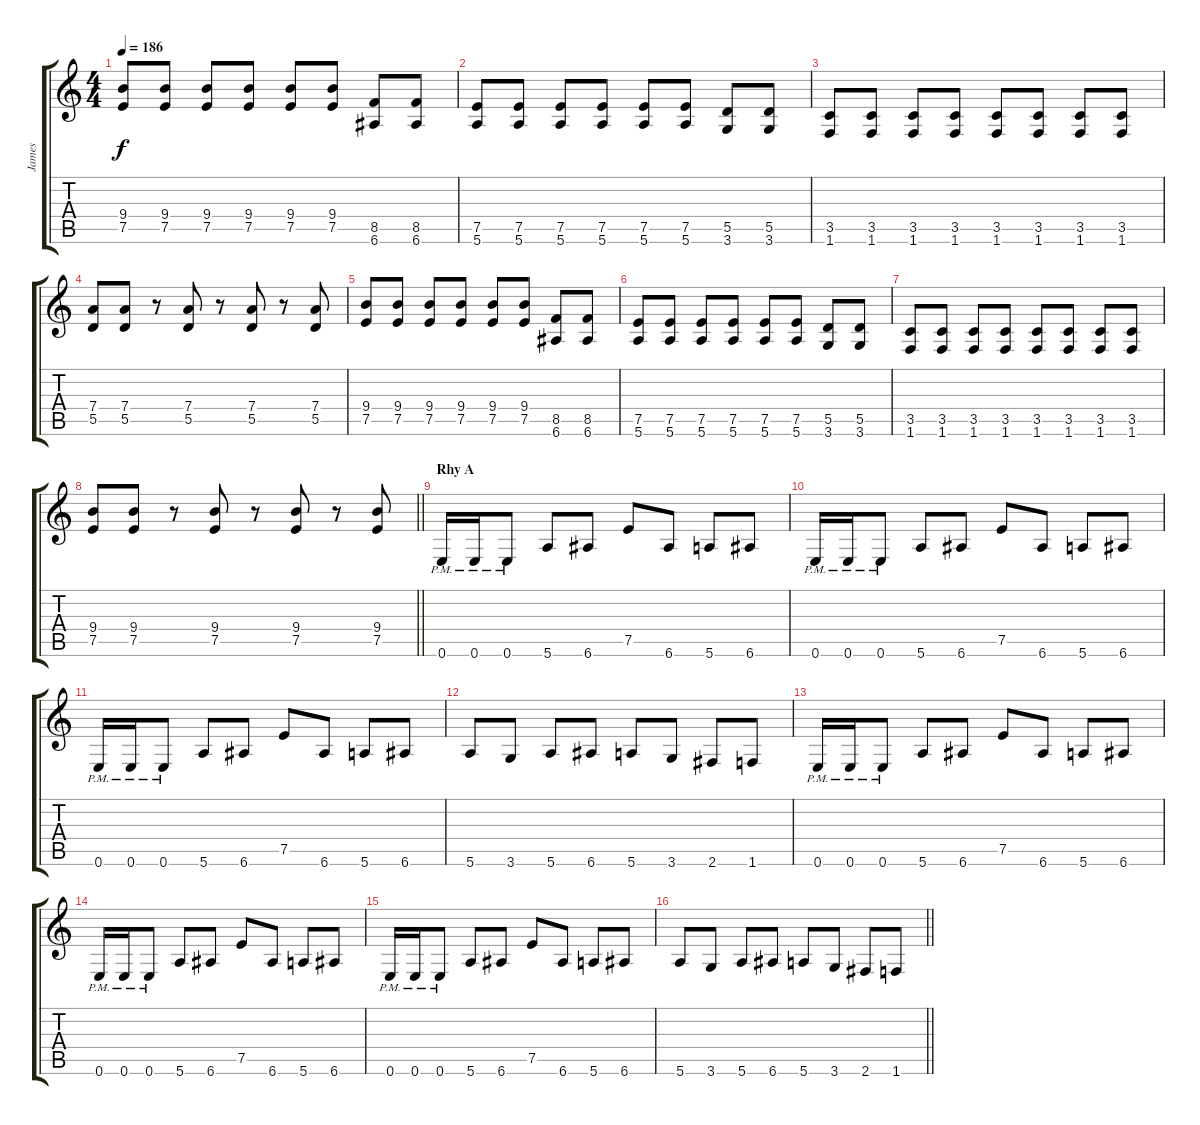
\track ("James" "James") {instrument distortionguitar}
\staff {score tabs}
\tuning (E4 B3 G3 D3 A2 E2) {hide}
\ts (4 4)
\tempo 186
\clef g2
\ks c
(9.4 7.5).8{dy f} (9.4 7.5).8 (9.4 7.5).8 (9.4 7.5).8 (9.4 7.5).8 (9.4 7.5).8 (8.5 6.6).8 (8.5 6.6).8 |
(7.5 5.6).8 (7.5 5.6).8 (7.5 5.6).8 (7.5 5.6).8 (7.5 5.6).8 (7.5 5.6).8 (5.5 3.6).8 (5.5 3.6).8 |
(3.5 1.6).8 (3.5 1.6).8 (3.5 1.6).8 (3.5 1.6).8 (3.5 1.6).8 (3.5 1.6).8 (3.5 1.6).8 (3.5 1.6).8 |
(7.4 5.5).8 (7.4 5.5).8 r.8 (7.4 5.5).8 r.8 (7.4 5.5).8 r.8 (7.4 5.5).8 |
(9.4 7.5).8 (9.4 7.5).8 (9.4 7.5).8 (9.4 7.5).8 (9.4 7.5).8 (9.4 7.5).8 (8.5 6.6).8 (8.5 6.6).8 |
(7.5 5.6).8 (7.5 5.6).8 (7.5 5.6).8 (7.5 5.6).8 (7.5 5.6).8 (7.5 5.6).8 (5.5 3.6).8 (5.5 3.6).8 |
(3.5 1.6).8 (3.5 1.6).8 (3.5 1.6).8 (3.5 1.6).8 (3.5 1.6).8 (3.5 1.6).8 (3.5 1.6).8 (3.5 1.6).8 |
\barLineRight lightlight
(9.4 7.5).8 (9.4 7.5).8 r.8 (9.4 7.5).8 r.8 (9.4 7.5).8 r.8 (9.4 7.5).8 |
\section ("" "Rhy A")
0.6{pm}.16 0.6{pm}.16 0.6{pm}.8 5.6.8 6.6.8 7.5.8 6.6.8 5.6.8 6.6.8 |
0.6{pm}.16 0.6{pm}.16 0.6{pm}.8 5.6.8 6.6.8 7.5.8 6.6.8 5.6.8 6.6.8 |
0.6{pm}.16 0.6{pm}.16 0.6{pm}.8 5.6.8 6.6.8 7.5.8 6.6.8 5.6.8 6.6.8 |
5.6.8 3.6.8 5.6.8 6.6.8 5.6.8 3.6.8 2.6.8 1.6.8 |
0.6{pm}.16 0.6{pm}.16 0.6{pm}.8 5.6.8 6.6.8 7.5.8 6.6.8 5.6.8 6.6.8 |
0.6{pm}.16 0.6{pm}.16 0.6{pm}.8 5.6.8 6.6.8 7.5.8 6.6.8 5.6.8 6.6.8 |
0.6{pm}.16 0.6{pm}.16 0.6{pm}.8 5.6.8 6.6.8 7.5.8 6.6.8 5.6.8 6.6.8 |
\barLineRight lightlight
5.6.8 3.6.8 5.6.8 6.6.8 5.6.8 3.6.8 2.6.8 1.6.8
